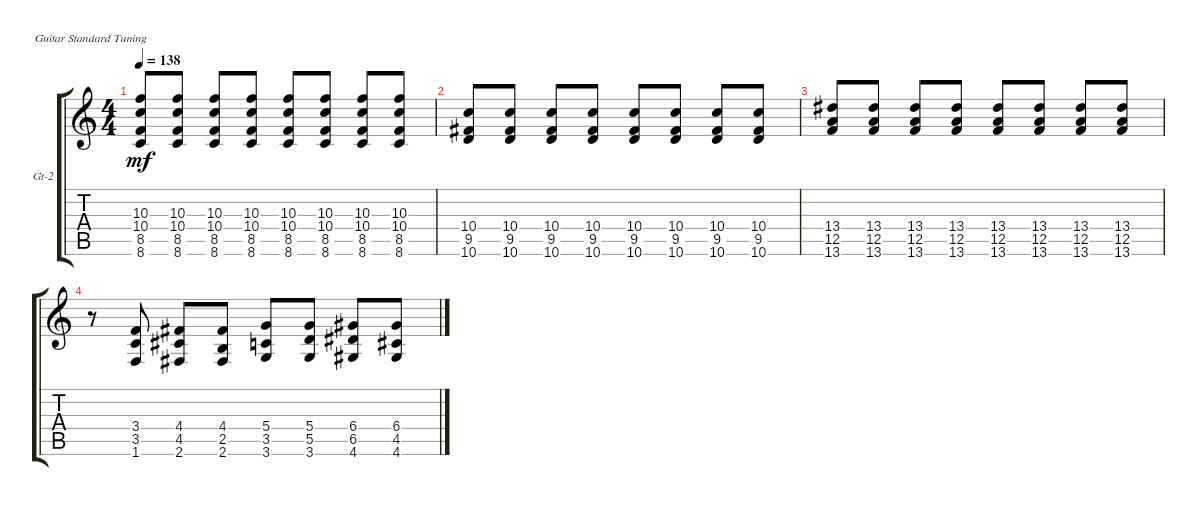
\defaultSystemsLayout 4
\bracketExtendMode groupsimilarinstruments
\firstSystemTrackNameOrientation horizontal
\otherSystemsTrackNameOrientation horizontal
\track ("Guitar 2" "Gt-2") {instrument distortionguitar}
\staff {score tabs}
\tuning (E4 B3 G3 D3 A2 E2)
\ts (4 4)
\tempo 138
\clef g2
\scale
0.333333
\ks c
(8.6 8.5 10.4 10.3).8{dy mf} (8.6 8.5 10.4 10.3).8 (8.6 8.5 10.4 10.3).8 (8.6 8.5 10.4 10.3).8 (8.6 8.5 10.4 10.3).8 (8.6 8.5 10.4 10.3).8 (8.6 8.5 10.4 10.3).8 (8.6 8.5 10.4 10.3).8 |
\scale
0.333333 (10.6 9.5 10.4).8 (10.6 9.5 10.4).8 (10.6 9.5 10.4).8 (10.6 9.5 10.4).8 (10.6 9.5 10.4).8 (10.6 9.5 10.4).8 (10.6 9.5 10.4).8 (10.6 9.5 10.4).8 |
(13.6 12.5 13.4).8 (13.6 12.5 13.4).8 (13.6 12.5 13.4).8 (13.6 12.5 13.4).8 (13.6 12.5 13.4).8 (13.6 12.5 13.4).8 (13.6 12.5 13.4).8 (13.6 12.5 13.4).8 |
r.8 (1.6 3.4 3.5).8 (2.6 4.4 4.5).8 (2.6 4.4 2.5).8 (3.6 5.4 3.5).8 (3.6 5.4 5.5).8 (4.6 6.4 6.5).8 (4.6 6.4 4.5).8
